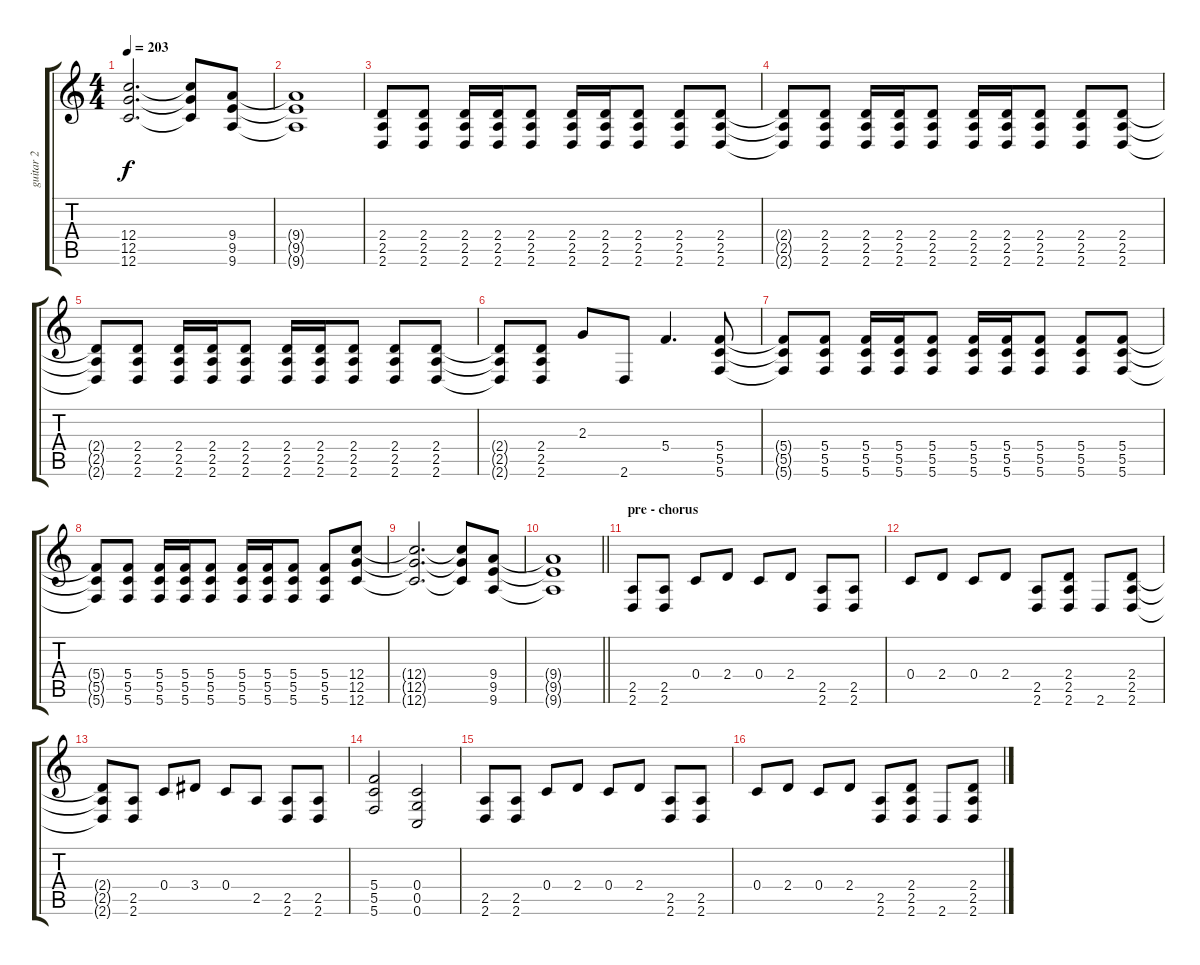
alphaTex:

\track ("guitar 2" "guitar 2") {instrument distortionguitar}
\staff {score tabs}
\tuning (D4 A3 F3 C3 G2 C2) {hide}
\ts (4 4)
\tempo 203
\clef g2
\ks c
(12.4{t} 12.5{t} 12.6{t}).2{d dy f} (12.4{t} 12.5{t} 12.6{t}).8 (9.4 9.5 9.6).8 |
(9.4{t} 9.5{t} 9.6{t}).1 |
(2.4 2.5 2.6).8 (2.4 2.5 2.6).8 (2.4 2.5 2.6).16 (2.4 2.5 2.6).16 (2.4 2.5 2.6).8 (2.4 2.5 2.6).16 (2.4 2.5 2.6).16 (2.4 2.5 2.6).8 (2.4 2.5 2.6).8 (2.4 2.5 2.6).8 |
(2.4{t} 2.5{t} 2.6{t}).8 (2.4 2.5 2.6).8 (2.4 2.5 2.6).16 (2.4 2.5 2.6).16 (2.4 2.5 2.6).8 (2.4 2.5 2.6).16 (2.4 2.5 2.6).16 (2.4 2.5 2.6).8 (2.4 2.5 2.6).8 (2.4 2.5 2.6).8 |
(2.4{t} 2.5{t} 2.6{t}).8 (2.4 2.5 2.6).8 (2.4 2.5 2.6).16 (2.4 2.5 2.6).16 (2.4 2.5 2.6).8 (2.4 2.5 2.6).16 (2.4 2.5 2.6).16 (2.4 2.5 2.6).8 (2.4 2.5 2.6).8 (2.4 2.5 2.6).8 |
(2.4{t} 2.5{t} 2.6{t}).8 (2.4 2.5 2.6).8 2.3.8 2.6.8 5.4.4{d} (5.4 5.5 5.6).8 |
(5.4{t} 5.5{t} 5.6{t}).8 (5.4 5.5 5.6).8 (5.4 5.5 5.6).16 (5.4 5.5 5.6).16 (5.4 5.5 5.6).8 (5.4 5.5 5.6).16 (5.4 5.5 5.6).16 (5.4 5.5 5.6).8 (5.4 5.5 5.6).8 (5.4 5.5 5.6).8 |
(5.4{t} 5.5{t} 5.6{t}).8 (5.4 5.5 5.6).8 (5.4 5.5 5.6).16 (5.4 5.5 5.6).16 (5.4 5.5 5.6).8 (5.4 5.5 5.6).16 (5.4 5.5 5.6).16 (5.4 5.5 5.6).8 (5.4 5.5 5.6).8 (12.4 12.5 12.6).8 |
(12.4{t} 12.5{t} 12.6{t}).2{d} (12.4{t} 12.5{t} 12.6{t}).8 (9.4 9.5 9.6).8 |
\barLineRight lightlight
(9.4{t} 9.5{t} 9.6{t}).1 |
\section ("" "pre - chorus")
(2.5 2.6).8 (2.5 2.6).8 0.4.8 2.4.8 0.4.8 2.4.8 (2.5 2.6).8 (2.5 2.6).8 |
0.4.8 2.4.8 0.4.8 2.4.8 (2.5 2.6).8 (2.4 2.5 2.6).8 2.6.8 (2.4 2.5 2.6).8 |
(2.4{t} 2.5{t} 2.6{t}).8 (2.5 2.6).8 0.4.8 3.4.8 0.4.8 2.5.8 (2.5 2.6).8 (2.5 2.6).8 |
(5.4 5.5 5.6).2 (0.4 0.5 0.6).2 |
(2.5 2.6).8 (2.5 2.6).8 0.4.8 2.4.8 0.4.8 2.4.8 (2.5 2.6).8 (2.5 2.6).8 |
0.4.8 2.4.8 0.4.8 2.4.8 (2.5 2.6).8 (2.4 2.5 2.6).8 2.6.8 (2.4 2.5 2.6).8
